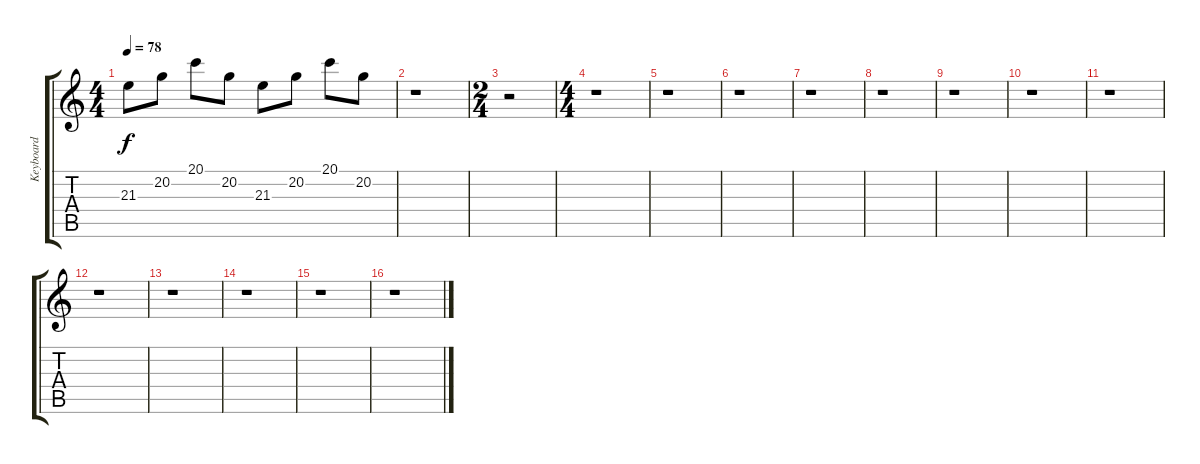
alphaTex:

\track ("Keyboard" "Keyboard") {instrument steeldrums}
\staff {score tabs}
\tuning (E4 B3 G3 D3 A2 E2) {hide}
\ts (4 4)
\tempo 78
\clef g2
\ks c
21.3.8{dy f} 20.2.8 20.1.8 20.2.8 21.3.8 20.2.8 20.1.8 20.2.8 |
r.1 |
\ts (2 4)
r.2 |
\ts (4 4)
r.1 |
r.1 |
r.1 |
r.1 |
r.1 |
r.1 |
r.1 |
r.1 |
r.1 |
r.1 |
r.1 |
r.1 |
r.1
